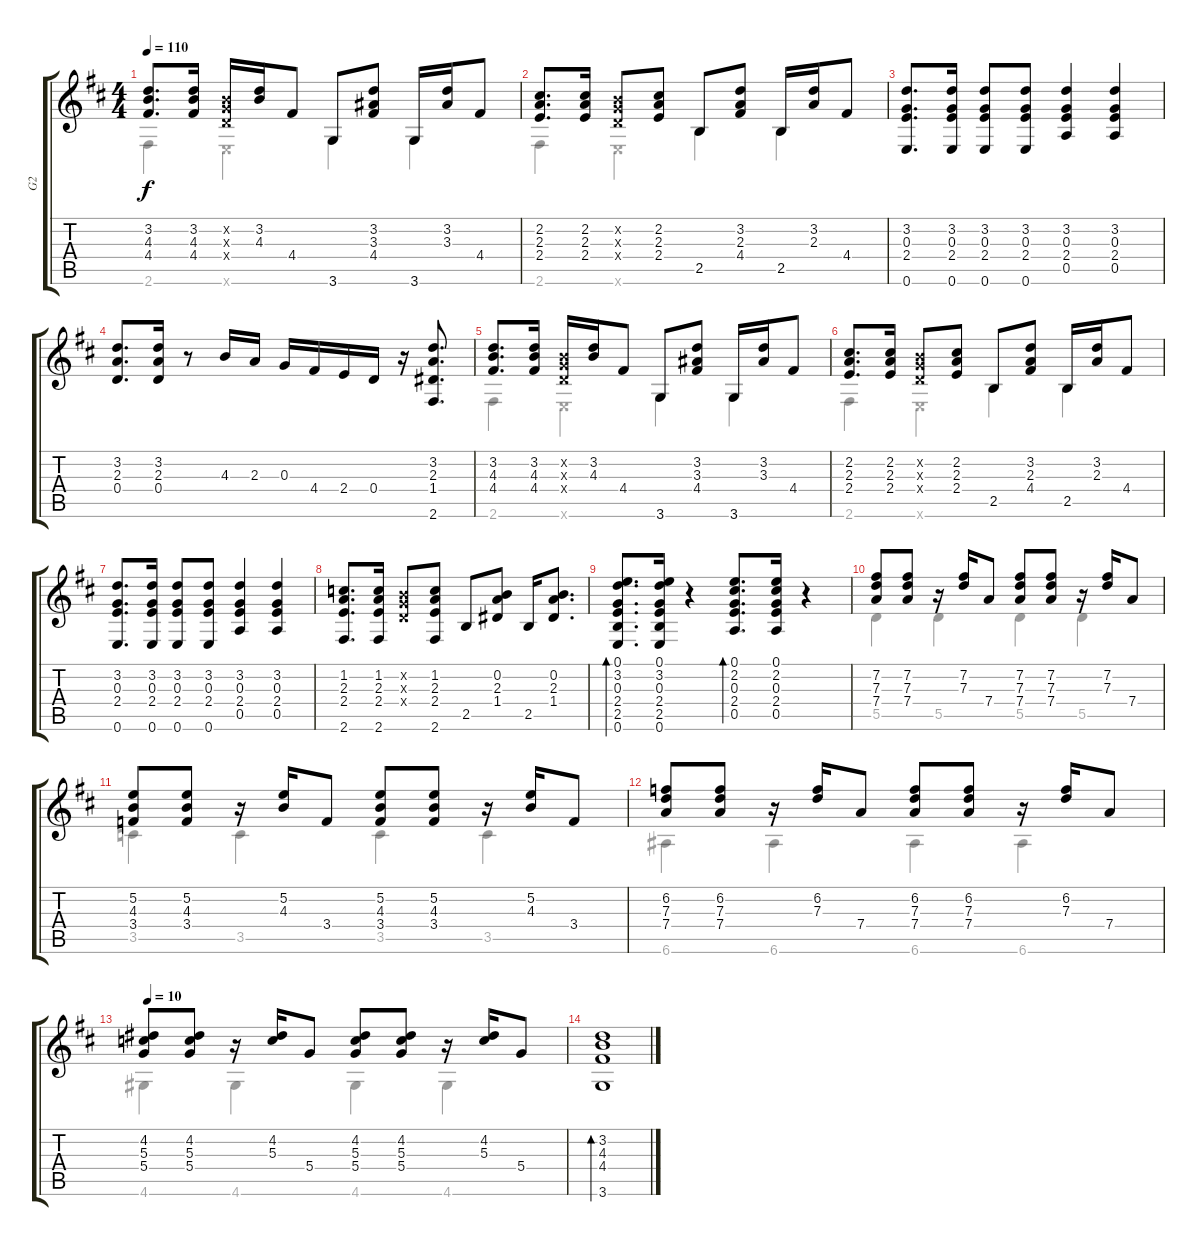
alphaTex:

\track ("G2" "G2") {instrument acousticguitarsteel}
\staff {score tabs}
\tuning (E4 B3 G3 D3 A2 E2) {hide}
\voice
\ts (4 4)
\tempo 110
\clef g2
\ks d
(3.2 4.3 4.4).8{d dy f} (3.2 4.3 4.4).16 (0.2{x} 0.3{x} 0.4{x}).16 (3.2 4.3).16 4.4.8 3.6.8 (3.2 3.3 4.4).8 3.6.16 (3.2 3.3).16 4.4.8 |
(2.2 2.3 2.4).8{d} (2.2 2.3 2.4).16 (0.2{x} 0.3{x} 0.4{x}).8 (2.2 2.3 2.4).8 2.5.8 (3.2 2.3 4.4).8 2.5.16 (3.2 2.3).16 4.4.8 |
(3.2 0.3 2.4 0.6).8{d} (3.2 0.3 2.4 0.6).16 (3.2 0.3 2.4 0.6).8 (3.2 0.3 2.4 0.6).8 (3.2 0.3 2.4 0.5).4 (3.2 0.3 2.4 0.5).4 |
(3.2 2.3 0.4).8{d} (3.2 2.3 0.4).16 r.8 4.3.16 2.3.16 0.3.16 4.4.16 2.4.16 0.4.16 r.16 (3.2 2.3 1.4 2.6).8{d} |
(3.2 4.3 4.4).8{d} (3.2 4.3 4.4).16 (0.2{x} 0.3{x} 0.4{x}).16 (3.2 4.3).16 4.4.8 3.6.8 (3.2 3.3 4.4).8 3.6.16 (3.2 3.3).16 4.4.8 |
(2.2 2.3 2.4).8{d} (2.2 2.3 2.4).16 (0.2{x} 0.3{x} 0.4{x}).8 (2.2 2.3 2.4).8 2.5.8 (3.2 2.3 4.4).8 2.5.16 (3.2 2.3).16 4.4.8 |
(3.2 0.3 2.4 0.6).8{d} (3.2 0.3 2.4 0.6).16 (3.2 0.3 2.4 0.6).8 (3.2 0.3 2.4 0.6).8 (3.2 0.3 2.4 0.5).4 (3.2 0.3 2.4 0.5).4 |
(1.2 2.3 2.4 2.6).8{d} (1.2 2.3 2.4 2.6).16 (0.2{x} 0.3{x} 0.4{x}).8 (1.2 2.3 2.4 2.6).8 2.5.8 (0.2 2.3 1.4).8 2.5.16 (0.2 2.3 1.4).8{d} |
(0.1 3.2 0.3 2.4 2.5 0.6).8{d bd 120} (0.1 3.2 0.3 2.4 2.5 0.6).16 r.4 (0.1 2.2 0.3 2.4 0.5).8{d bd 120} (0.1 2.2 0.3 2.4 0.5).16 r.4 |
(7.2 7.3 7.4).8 (7.2 7.3 7.4).8 r.16 (7.2 7.3).16 7.4.8 (7.2 7.3 7.4).8 (7.2 7.3 7.4).8 r.16 (7.2 7.3).16 7.4.8 |
(5.2 4.3 3.4).8 (5.2 4.3 3.4).8 r.16 (5.2 4.3).16 3.4.8 (5.2 4.3 3.4).8 (5.2 4.3 3.4).8 r.16 (5.2 4.3).16 3.4.8 |
(6.2 7.3 7.4).8 (6.2 7.3 7.4).8 r.16 (6.2 7.3).16 7.4.8 (6.2 7.3 7.4).8 (6.2 7.3 7.4).8 r.16 (6.2 7.3).16 7.4.8 |
\tempo 10
(4.2 5.3 5.4).8 (4.2 5.3 5.4).8 r.16 (4.2 5.3).16 5.4.8 (4.2 5.3 5.4).8 (4.2 5.3 5.4).8 r.16 (4.2 5.3).16 5.4.8 |
(3.2 4.3 4.4 3.6).1{bd 240}
\voice
\clef g2
\ottava regular
\simile none
\ks d
2.6.4{dy f} 0.6{x}.4 3.6.4 3.6.4 |
2.6.4 0.6{x}.4 2.5.4 2.5.4 |
|
|
2.6.4 0.6{x}.4 3.6.4 3.6.4 |
2.6.4 0.6{x}.4 2.5.4 2.5.4 |
|
|
|
5.5.4 5.5.4 5.5.4 5.5.4 |
3.5.4 3.5.4 3.5.4 3.5.4 |
6.6.4 6.6.4 6.6.4 6.6.4 |
4.6.4 4.6.4 4.6.4 4.6.4 |
